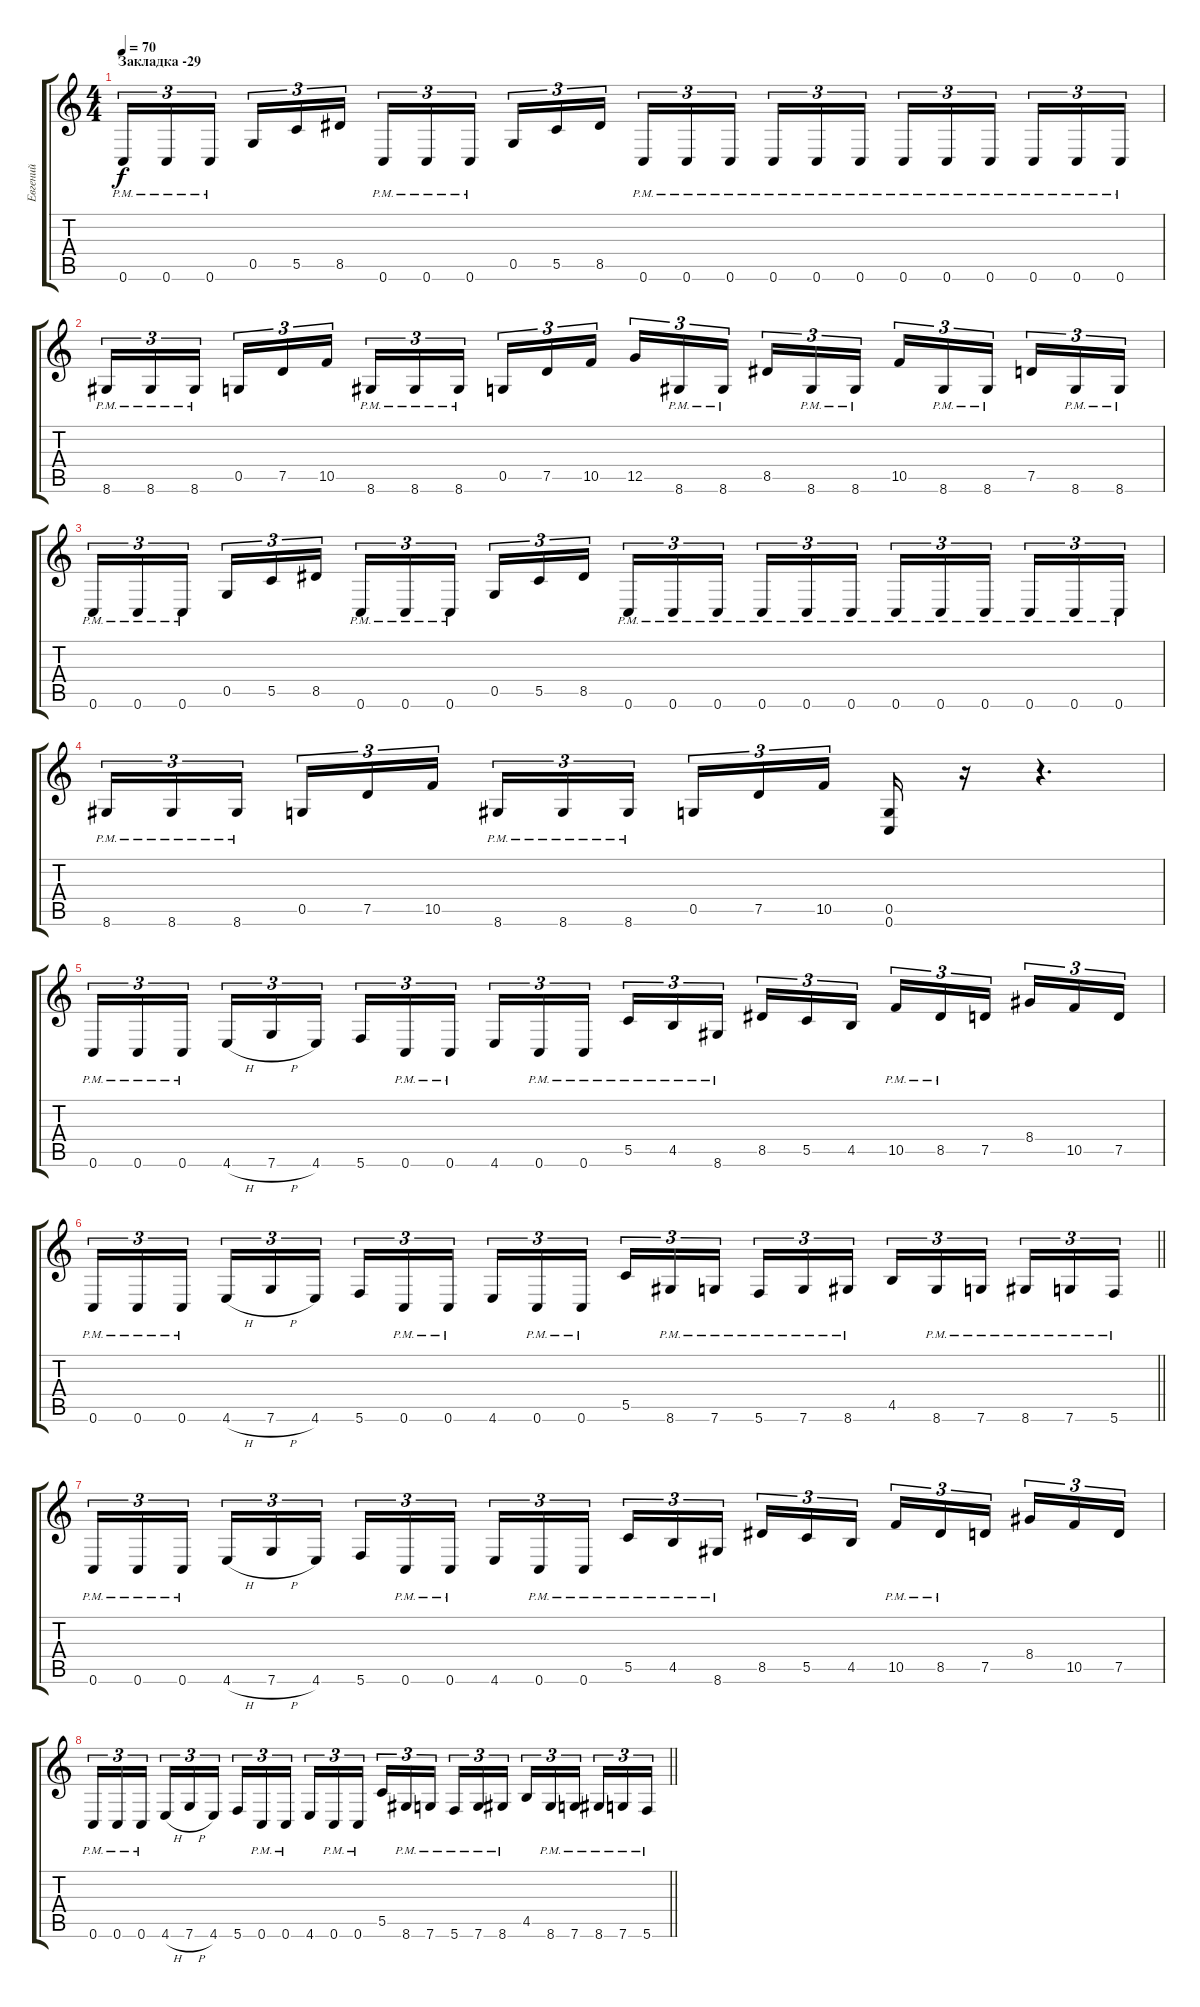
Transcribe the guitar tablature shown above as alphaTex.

\track ("Евгений" "Евгений") {instrument distortionguitar}
\staff {score tabs}
\tuning (D4 A3 F3 C3 G2 C2) {hide}
\ts (4 4)
\section ("" "Закладка -29")
\tempo 70
\clef g2
\ks c
0.6{pm}.16{tu (3 2) dy f} 0.6{pm}.16{tu (3 2)} 0.6{pm}.16{tu (3 2) beam splitsecondary} 0.5.16{tu (3 2)} 5.5.16{tu (3 2)} 8.5.16{tu (3 2)} 0.6{pm}.16{tu (3 2)} 0.6{pm}.16{tu (3 2)} 0.6{pm}.16{tu (3 2) beam splitsecondary} 0.5.16{tu (3 2)} 5.5.16{tu (3 2)} 8.5.16{tu (3 2)} 0.6{pm}.16{tu (3 2)} 0.6{pm}.16{tu (3 2)} 0.6{pm}.16{tu (3 2) beam splitsecondary} 0.6{pm}.16{tu (3 2)} 0.6{pm}.16{tu (3 2)} 0.6{pm}.16{tu (3 2)} 0.6{pm}.16{tu (3 2)} 0.6{pm}.16{tu (3 2)} 0.6{pm}.16{tu (3 2) beam splitsecondary} 0.6{pm}.16{tu (3 2)} 0.6{pm}.16{tu (3 2)} 0.6{pm}.16{tu (3 2)} |
8.6{pm}.16{tu (3 2)} 8.6{pm}.16{tu (3 2)} 8.6{pm}.16{tu (3 2) beam splitsecondary} 0.5.16{tu (3 2)} 7.5.16{tu (3 2)} 10.5.16{tu (3 2)} 8.6{pm}.16{tu (3 2)} 8.6{pm}.16{tu (3 2)} 8.6{pm}.16{tu (3 2) beam splitsecondary} 0.5.16{tu (3 2)} 7.5.16{tu (3 2)} 10.5.16{tu (3 2)} 12.5.16{tu (3 2)} 8.6{pm}.16{tu (3 2)} 8.6{pm}.16{tu (3 2) beam splitsecondary} 8.5.16{tu (3 2)} 8.6{pm}.16{tu (3 2)} 8.6{pm}.16{tu (3 2)} 10.5.16{tu (3 2)} 8.6{pm}.16{tu (3 2)} 8.6{pm}.16{tu (3 2) beam splitsecondary} 7.5.16{tu (3 2)} 8.6{pm}.16{tu (3 2)} 8.6{pm}.16{tu (3 2)} |
0.6{pm}.16{tu (3 2)} 0.6{pm}.16{tu (3 2)} 0.6{pm}.16{tu (3 2) beam splitsecondary} 0.5.16{tu (3 2)} 5.5.16{tu (3 2)} 8.5.16{tu (3 2)} 0.6{pm}.16{tu (3 2)} 0.6{pm}.16{tu (3 2)} 0.6{pm}.16{tu (3 2) beam splitsecondary} 0.5.16{tu (3 2)} 5.5.16{tu (3 2)} 8.5.16{tu (3 2)} 0.6{pm}.16{tu (3 2)} 0.6{pm}.16{tu (3 2)} 0.6{pm}.16{tu (3 2) beam splitsecondary} 0.6{pm}.16{tu (3 2)} 0.6{pm}.16{tu (3 2)} 0.6{pm}.16{tu (3 2)} 0.6{pm}.16{tu (3 2)} 0.6{pm}.16{tu (3 2)} 0.6{pm}.16{tu (3 2) beam splitsecondary} 0.6{pm}.16{tu (3 2)} 0.6{pm}.16{tu (3 2)} 0.6{pm}.16{tu (3 2)} |
8.6{pm}.16{tu (3 2)} 8.6{pm}.16{tu (3 2)} 8.6{pm}.16{tu (3 2) beam splitsecondary} 0.5.16{tu (3 2)} 7.5.16{tu (3 2)} 10.5.16{tu (3 2)} 8.6{pm}.16{tu (3 2)} 8.6{pm}.16{tu (3 2)} 8.6{pm}.16{tu (3 2) beam splitsecondary} 0.5.16{tu (3 2)} 7.5.16{tu (3 2)} 10.5.16{tu (3 2)} (0.5 0.6).16 r.16 r.4{d} |
0.6{pm}.16{tu (3 2)} 0.6{pm}.16{tu (3 2)} 0.6{pm}.16{tu (3 2) beam splitsecondary} 4.6{h}.16{tu (3 2)} 7.6{h}.16{tu (3 2)} 4.6.16{tu (3 2)} 5.6.16{tu (3 2)} 0.6{pm}.16{tu (3 2)} 0.6{pm}.16{tu (3 2) beam splitsecondary} 4.6.16{tu (3 2)} 0.6{pm}.16{tu (3 2)} 0.6{pm}.16{tu (3 2)} 5.5{pm}.16{tu (3 2)} 4.5{pm}.16{tu (3 2)} 8.6{pm}.16{tu (3 2) beam splitsecondary} 8.5.16{tu (3 2)} 5.5.16{tu (3 2)} 4.5.16{tu (3 2)} 10.5{pm}.16{tu (3 2)} 8.5{pm}.16{tu (3 2)} 7.5.16{tu (3 2) beam splitsecondary} 8.4.16{tu (3 2)} 10.5.16{tu (3 2)} 7.5.16{tu (3 2)} |
\barLineRight lightlight
0.6{pm}.16{tu (3 2)} 0.6{pm}.16{tu (3 2)} 0.6{pm}.16{tu (3 2) beam splitsecondary} 4.6{h}.16{tu (3 2)} 7.6{h}.16{tu (3 2)} 4.6.16{tu (3 2)} 5.6.16{tu (3 2)} 0.6{pm}.16{tu (3 2)} 0.6{pm}.16{tu (3 2) beam splitsecondary} 4.6.16{tu (3 2)} 0.6{pm}.16{tu (3 2)} 0.6{pm}.16{tu (3 2)} 5.5.16{tu (3 2)} 8.6{pm}.16{tu (3 2)} 7.6{pm}.16{tu (3 2) beam splitsecondary} 5.6{pm}.16{tu (3 2)} 7.6{pm}.16{tu (3 2)} 8.6{pm}.16{tu (3 2)} 4.5.16{tu (3 2)} 8.6{pm}.16{tu (3 2)} 7.6{pm}.16{tu (3 2) beam splitsecondary} 8.6{pm}.16{tu (3 2)} 7.6{pm}.16{tu (3 2)} 5.6{pm}.16{tu (3 2)} |
0.6{pm}.16{tu (3 2)} 0.6{pm}.16{tu (3 2)} 0.6{pm}.16{tu (3 2) beam splitsecondary} 4.6{h}.16{tu (3 2)} 7.6{h}.16{tu (3 2)} 4.6.16{tu (3 2)} 5.6.16{tu (3 2)} 0.6{pm}.16{tu (3 2)} 0.6{pm}.16{tu (3 2) beam splitsecondary} 4.6.16{tu (3 2)} 0.6{pm}.16{tu (3 2)} 0.6{pm}.16{tu (3 2)} 5.5{pm}.16{tu (3 2)} 4.5{pm}.16{tu (3 2)} 8.6{pm}.16{tu (3 2) beam splitsecondary} 8.5.16{tu (3 2)} 5.5.16{tu (3 2)} 4.5.16{tu (3 2)} 10.5{pm}.16{tu (3 2)} 8.5{pm}.16{tu (3 2)} 7.5.16{tu (3 2) beam splitsecondary} 8.4.16{tu (3 2)} 10.5.16{tu (3 2)} 7.5.16{tu (3 2)} |
\barLineRight lightlight
0.6{pm}.16{tu (3 2)} 0.6{pm}.16{tu (3 2)} 0.6{pm}.16{tu (3 2) beam splitsecondary} 4.6{h}.16{tu (3 2)} 7.6{h}.16{tu (3 2)} 4.6.16{tu (3 2)} 5.6.16{tu (3 2)} 0.6{pm}.16{tu (3 2)} 0.6{pm}.16{tu (3 2) beam splitsecondary} 4.6.16{tu (3 2)} 0.6{pm}.16{tu (3 2)} 0.6{pm}.16{tu (3 2)} 5.5.16{tu (3 2)} 8.6{pm}.16{tu (3 2)} 7.6{pm}.16{tu (3 2) beam splitsecondary} 5.6{pm}.16{tu (3 2)} 7.6{pm}.16{tu (3 2)} 8.6{pm}.16{tu (3 2)} 4.5.16{tu (3 2)} 8.6{pm}.16{tu (3 2)} 7.6{pm}.16{tu (3 2) beam splitsecondary} 8.6{pm}.16{tu (3 2)} 7.6{pm}.16{tu (3 2)} 5.6{pm}.16{tu (3 2)}
